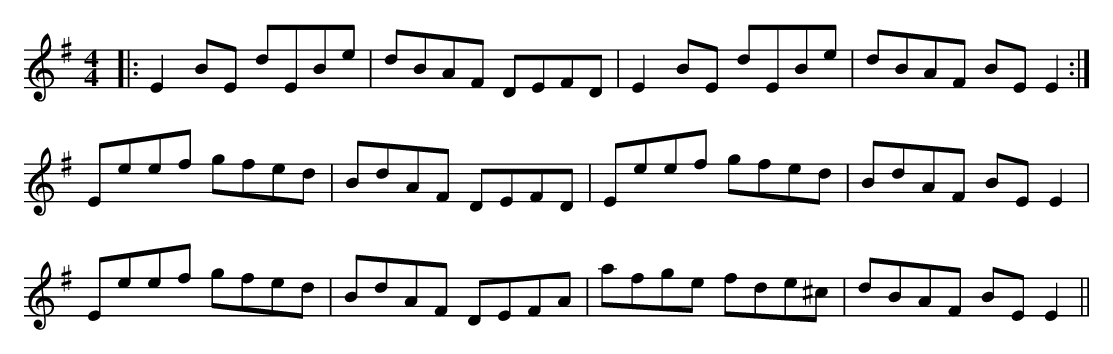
X:1
M:4/4
K:Emin
|:E2BE dEBe|dBAF DEFD|E2BE dEBe|dBAF BEE2:|
Eeef gfed|BdAF DEFD|Eeef gfed|BdAF BEE2|
Eeef gfed|BdAF DEFA|afge fde^c|dBAF BEE2||
